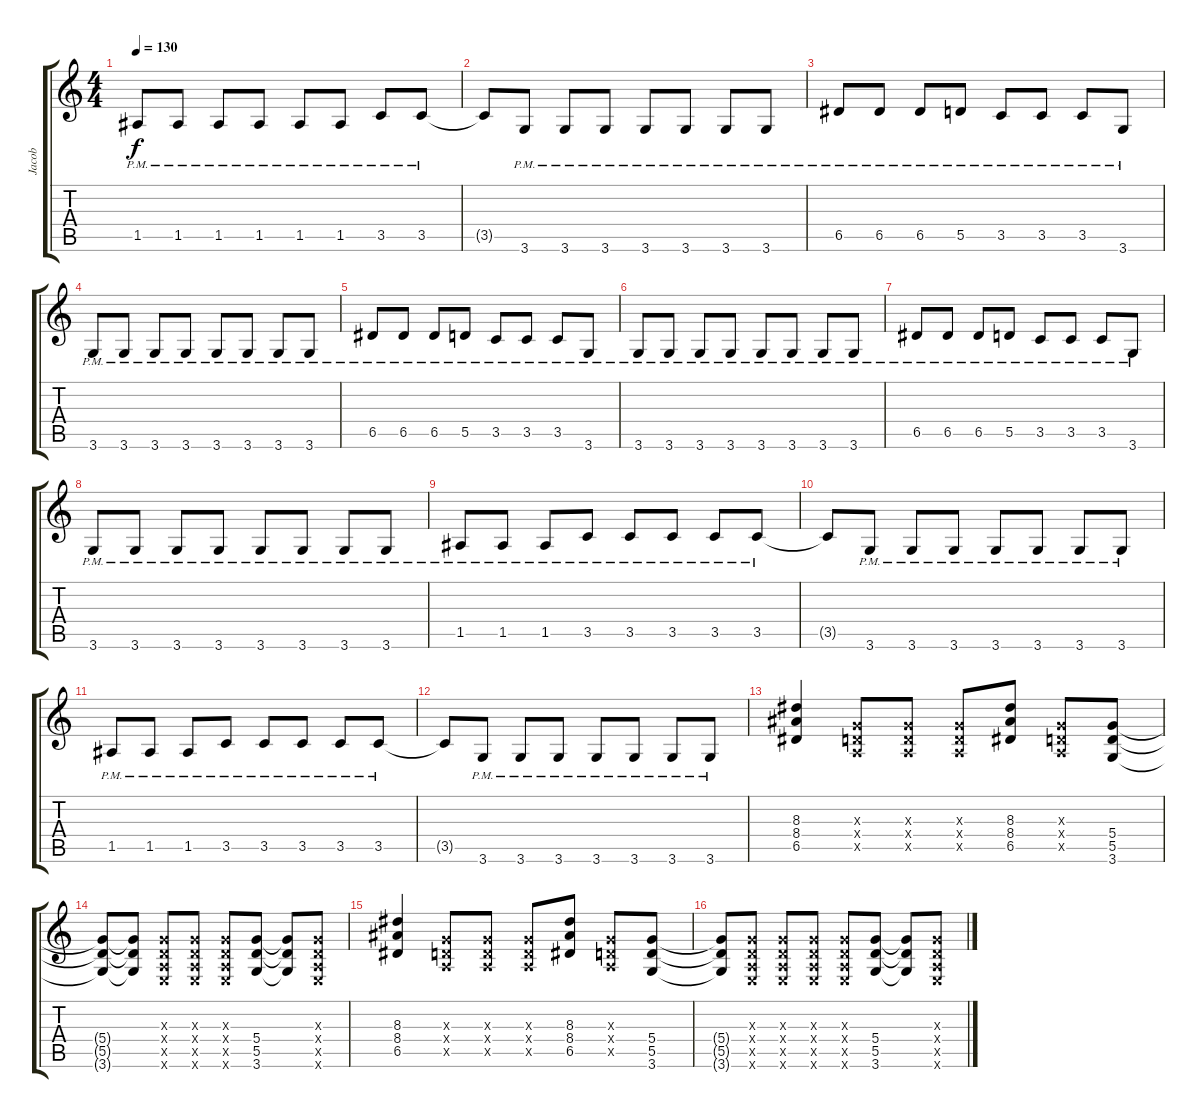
\track ("Jacob" "Jacob") {instrument distortionguitar}
\staff {score tabs}
\tuning (E4 B3 G3 D3 A2 E2) {hide}
\ts (4 4)
\tempo 130
\clef g2
\ks c
1.5{pm}.8{dy f} 1.5{pm}.8 1.5{pm}.8 1.5{pm}.8 1.5{pm}.8 1.5{pm}.8 3.5{pm}.8 3.5{pm}.8 |
3.5{t}.8 3.6{pm}.8 3.6{pm}.8 3.6{pm}.8 3.6{pm}.8 3.6{pm}.8 3.6{pm}.8 3.6{pm}.8 |
6.5{pm}.8{instrument electricguitarclean} 6.5{pm}.8 6.5{pm}.8 5.5{pm}.8 3.5{pm}.8 3.5{pm}.8 3.5{pm}.8 3.6{pm}.8 |
3.6{pm}.8 3.6{pm}.8 3.6{pm}.8 3.6{pm}.8 3.6{pm}.8 3.6{pm}.8 3.6{pm}.8 3.6{pm}.8 |
6.5{pm}.8{instrument electricguitarclean} 6.5{pm}.8 6.5{pm}.8 5.5{pm}.8 3.5{pm}.8 3.5{pm}.8 3.5{pm}.8 3.6{pm}.8 |
3.6{pm}.8 3.6{pm}.8 3.6{pm}.8 3.6{pm}.8 3.6{pm}.8 3.6{pm}.8 3.6{pm}.8 3.6{pm}.8 |
6.5{pm}.8{instrument electricguitarclean} 6.5{pm}.8 6.5{pm}.8 5.5{pm}.8 3.5{pm}.8 3.5{pm}.8 3.5{pm}.8 3.6{pm}.8 |
3.6{pm}.8 3.6{pm}.8 3.6{pm}.8 3.6{pm}.8 3.6{pm}.8 3.6{pm}.8 3.6{pm}.8 3.6{pm}.8 |
1.5{pm}.8 1.5{pm}.8 1.5{pm}.8 3.5{pm}.8 3.5{pm}.8 3.5{pm}.8 3.5{pm}.8 3.5{pm}.8 |
3.5{t}.8 3.6{pm}.8 3.6{pm}.8 3.6{pm}.8 3.6{pm}.8 3.6{pm}.8 3.6{pm}.8 3.6{pm}.8 |
1.5{pm}.8 1.5{pm}.8 1.5{pm}.8 3.5{pm}.8 3.5{pm}.8 3.5{pm}.8 3.5{pm}.8 3.5{pm}.8 |
3.5{t}.8 3.6{pm}.8 3.6{pm}.8 3.6{pm}.8 3.6{pm}.8 3.6{pm}.8 3.6{pm}.8 3.6{pm}.8 |
(8.3 8.4 6.5).4{instrument distortionguitar} (0.3{x} 0.4{x} 0.5{x}).8 (0.3{x} 0.4{x} 0.5{x}).8 (0.3{x} 0.4{x} 0.5{x}).8 (8.3 8.4 6.5).8 (0.3{x} 0.4{x} 0.5{x}).8 (5.4 5.5 3.6).8 |
(5.4{t} 5.5{t} 3.6{t}).8 (5.4{t} 5.5{t} 3.6{t}).8 (0.3{x} 0.4{x} 0.5{x} 0.6{x}).8 (0.3{x} 0.4{x} 0.5{x} 0.6{x}).8 (0.3{x} 0.4{x} 0.5{x} 0.6{x}).8 (5.4 5.5 3.6).8 (5.4{t} 5.5{t} 3.6{t}).8 (0.3{x} 0.4{x} 0.5{x} 0.6{x}).8 |
(8.3 8.4 6.5).4{instrument distortionguitar} (0.3{x} 0.4{x} 0.5{x}).8 (0.3{x} 0.4{x} 0.5{x}).8 (0.3{x} 0.4{x} 0.5{x}).8 (8.3 8.4 6.5).8 (0.3{x} 0.4{x} 0.5{x}).8 (5.4 5.5 3.6).8 |
(5.4{t} 5.5{t} 3.6{t}).8 (0.3{x} 0.4{x} 0.5{x} 0.6{x}).8 (0.3{x} 0.4{x} 0.5{x} 0.6{x}).8 (0.3{x} 0.4{x} 0.5{x} 0.6{x}).8 (0.3{x} 0.4{x} 0.5{x} 0.6{x}).8 (5.4 5.5 3.6).8 (5.4{t} 5.5{t} 3.6{t}).8 (0.3{x} 0.4{x} 0.5{x} 0.6{x}).8
